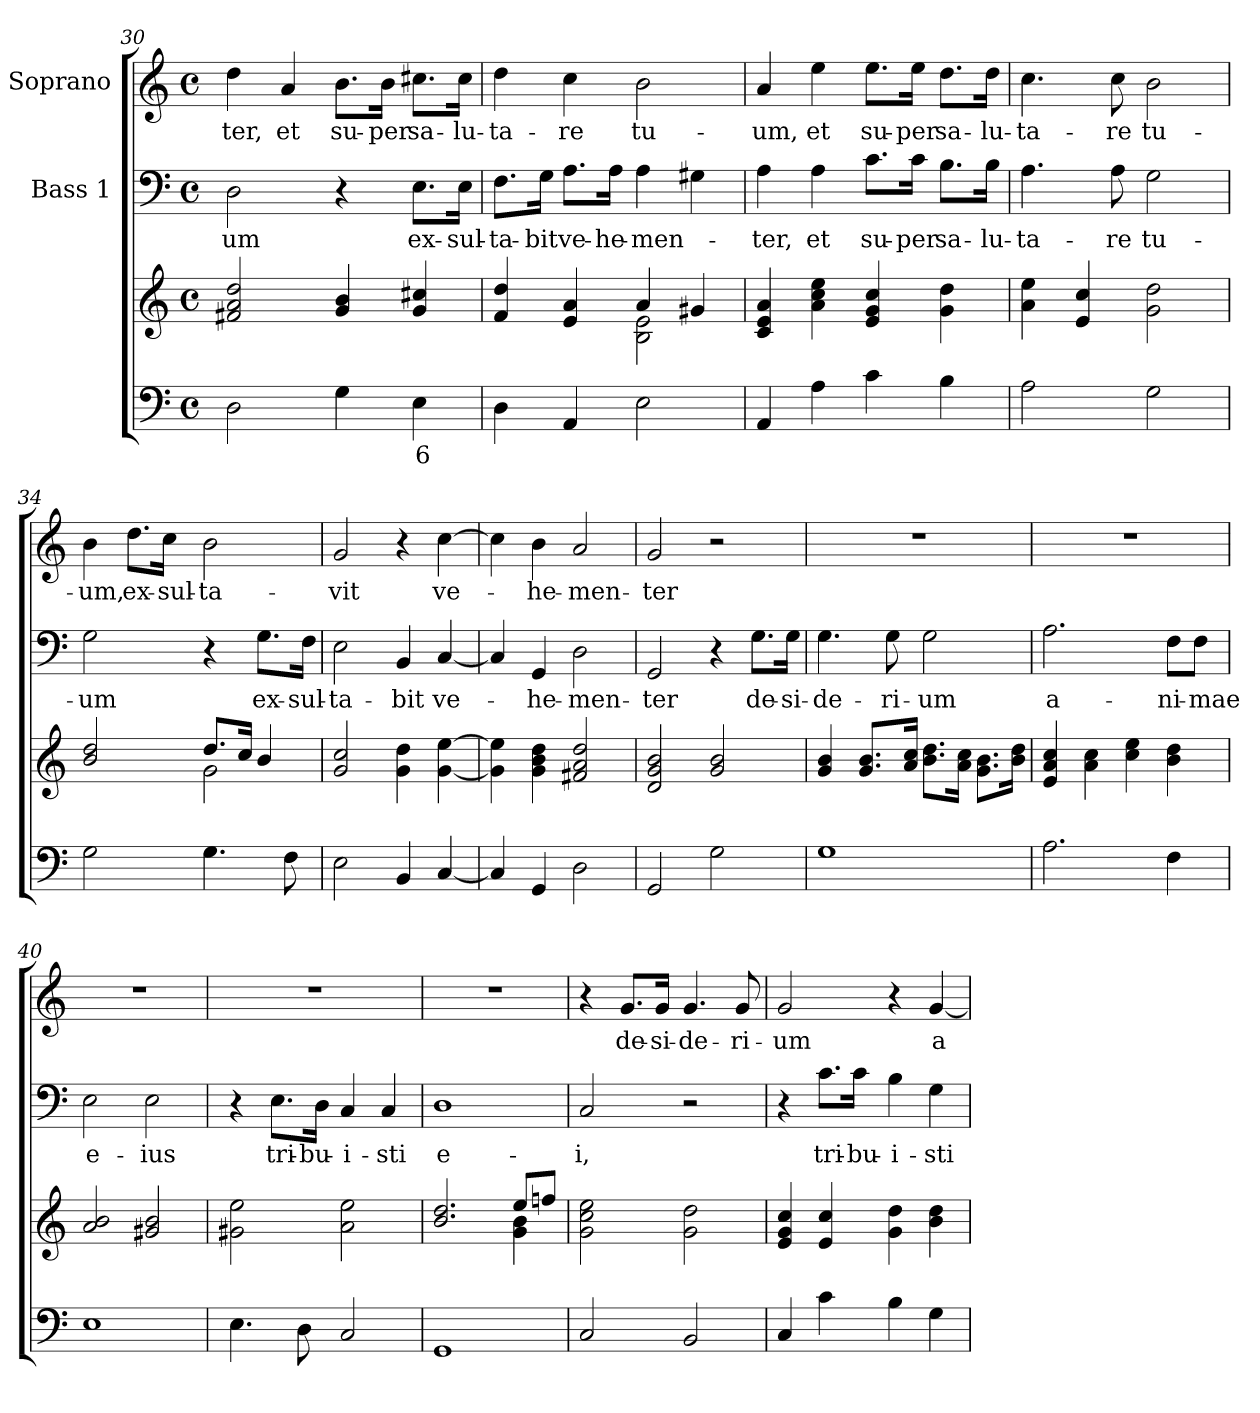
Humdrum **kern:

**kern	**text	**kern	**kern	**text	**kern	**text
*part4	*part4	*part3	*part2	*part2	*part1	*part1
*staff4	*staff4	*staff3	*staff2	*staff2	*staff1	*staff1
*	*	*	*I"Bass 1	*	*I"Soprano	*
*clefF4	*	*clefG2	*clefF4	*	*clefG2	*
*k[]	*	*k[]	*k[]	*	*k[]	*
*C:	*	*C:	*C:	*	*C:	*
*M4/4	*	*M4/4	*M4/4	*	*M4/4	*
*met(c)	*	*met(c)	*met(c)	*	*met(c)	*
=30	=30	=30	=30	=30	=30	=30
2D\	.	2f#X/ 2a/ 2dd/	2D\	-um	4dd\	-ter,
.	.	.	.	.	4a/	et
4G\	.	4g/ 4b/	4r	.	8.b\L	su-
.	.	.	.	.	16b\Jk	-per
4E\	6	4g/ 4cc#X/	8.E\L	ex-	8.cc#X\L	sa-
.	.	.	16E\Jk	-sul-	16cc#\Jk	-lu-
=31	=31	=31	=31	=31	=31	=31
*	*	*^	*	*	*	*
4D\	.	4f/ 4dd/	2ryy	8.F\L	-ta-	4dd\	-ta-
.	.	.	.	16G\Jk	-bit	.	.
4AA/	.	4e/ 4a/	.	8.A\L	ve-	4cc\	-re
.	.	.	.	16A\Jk	-he-	.	.
2E\	.	2B\ 2e\	4a/	4A\	-men-	2b\	tu-
.	.	.	4g#X/	4G#X\	.	.	.
*	*	*v	*v	*	*	*	*
=32	=32	=32	=32	=32	=32	=32
4AA/	.	4c/ 4e/ 4a/	4A\	-ter,	4a/	-um,
4A\	.	4a\ 4cc\ 4ee\	4A\	et	4ee\	et
4c\	.	4e/ 4g/ 4cc/	8.c\L	su-	8.ee\L	su-
.	.	.	16c\Jk	-per	16ee\Jk	-per
4B\	.	4g\ 4dd\	8.B\L	sa-	8.dd\L	sa-
.	.	.	16B\Jk	-lu-	16dd\Jk	-lu-
!!LO:LB:g=z
=33	=33	=33	=33	=33	=33	=33
2A\	.	4a\ 4ee\	4.A\	-ta-	4.cc\	-ta-
.	.	4e/ 4cc/	.	.	.	.
.	.	.	8A\	-re	8cc\	-re
2G\	.	2g\ 2dd\	2G\	tu-	2b\	tu-
=34	=34	=34	=34	=34	=34	=34
*	*	*^	*	*	*	*
2G\	.	2b/ 2dd/	2ryy	2G\	-um	4b\	-um,
.	.	.	.	.	.	8.dd\L	ex-
.	.	.	.	.	.	16cc\Jk	-sul-
4.G\	.	8.dd/L	2g\	4r	.	2b\	-ta-
.	.	16cc/Jk	.	.	.	.	.
.	.	4b/	.	8.G\L	ex-	.	.
8F\	.	.	.	.	.	.	.
.	.	.	.	16F\Jk	-sul-	.	.
*	*	*v	*v	*	*	*	*
=35	=35	=35	=35	=35	=35	=35
2E\	.	2g/ 2cc/	2E\	-ta-	2g/	-vit
4BB/	.	4g\ 4dd\	4BB/	-bit	4r	.
[4C/	.	[4g\ [4ee\	[4C/	ve-	[4cc\	ve-
=36	=36	=36	=36	=36	=36	=36
4C/]	.	4g\] 4ee\]	4C/]	.	4cc\]	.
4GG/	.	4g\ 4b\ 4dd\	4GG/	-he-	4b\	-he-
2D\	.	2f#X/ 2a/ 2dd/	2D\	-men-	2a/	-men-
=37	=37	=37	=37	=37	=37	=37
2GG/	.	2d/ 2g/ 2b/	2GG/	-ter	2g/	-ter
2G\	.	2g/ 2b/	4r	.	2r	.
.	.	.	8.G\L	de-	.	.
.	.	.	16G\Jk	-si-	.	.
=38	=38	=38	=38	=38	=38	=38
1G	.	4g/ 4b/	4.G\	-de-	1r	.
.	.	8.g/ 8.b/L	.	.	.	.
.	.	.	8G\	-ri-	.	.
.	.	16a/ 16cc/Jk	.	.	.	.
.	.	8.b\ 8.dd\L	2G\	-um	.	.
.	.	16a\ 16cc\Jk	.	.	.	.
.	.	8.g\ 8.b\L	.	.	.	.
.	.	16b\ 16dd\Jk	.	.	.	.
!!LO:LB:g=z
=39	=39	=39	=39	=39	=39	=39
2.A\	.	4e/ 4a/ 4cc/	2.A\	a-	1r	.
.	.	4a\ 4cc\	.	.	.	.
.	.	4cc\ 4ee\	.	.	.	.
4F\	.	4b\ 4dd\	8F\L	-ni-	.	.
.	.	.	8F\J	-mae	.	.
=40	=40	=40	=40	=40	=40	=40
1E	.	2a/ 2b/	2E\	e-	1r	.
.	.	2g#X/ 2b/	2E\	-ius	.	.
=41	=41	=41	=41	=41	=41	=41
4.E\	.	2g#X\ 2ee\	4r	.	1r	.
.	.	.	8.E\L	tri-	.	.
8D\	.	.	.	.	.	.
.	.	.	16D\Jk	-bu-	.	.
2C/	.	2a\ 2ee\	4C/	-i-	.	.
.	.	.	4C/	-sti	.	.
=42	=42	=42	=42	=42	=42	=42
*	*	*^	*	*	*	*
1GG	.	2.b/ 2.dd/	2.ryy	1D	e-	1r	.
.	.	8ee/L	4g\ 4b\	.	.	.	.
.	.	8ffn/J	.	.	.	.	.
*	*	*v	*v	*	*	*	*
=43	=43	=43	=43	=43	=43	=43
2C/	.	2g\ 2cc\ 2ee\	2C/	-i,	4r	.
.	.	.	.	.	8.g/L	de-
.	.	.	.	.	16g/Jk	-si-
2BB/	.	2g\ 2dd\	2r	.	4.g/	-de-
.	.	.	.	.	8g/	-ri-
=44	=44	=44	=44	=44	=44	=44
4C/	.	4e/ 4g/ 4cc/	4r	.	2g/	-um
4c\	.	4e/ 4cc/	8.c\L	tri-	.	.
.	.	.	16c\Jk	-bu-	.	.
4B\	.	4g\ 4dd\	4B\	-i-	4r	.
4G\	.	4b\ 4dd\	4G\	-sti	[4g/	a-
=	=	=	=	=	=	=
*-	*-	*-	*-	*-	*-	*-
